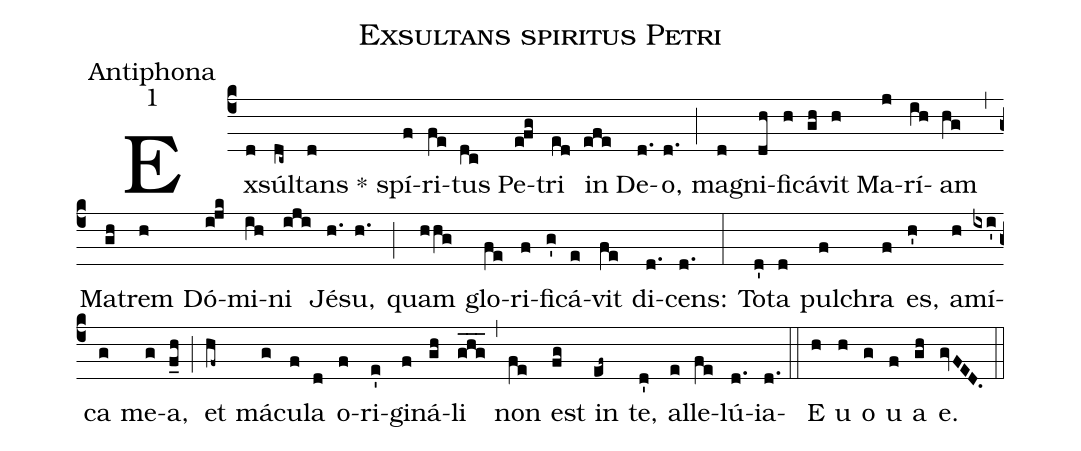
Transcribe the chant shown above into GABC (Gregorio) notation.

name:Exsultans spiritus Petri;
office-part:Antiphona;
mode:1;
%%
(c4) Ex(d)súl(dc~)tans(d) * spí(f)ri(fe)tus(dc) Pe(e!fg)tri(ed) in(efe) De(d.)o,(d.) (;)
mag(d)ni(dh)fi(h)cá(gh)vit(h) Ma(j)rí(ih)am(hg) (,)
Ma(gh)trem(h) Dó(i!jk)mi(ih)ni(iji) Jé(h.)su,(h.) (;)
quam(hhg) glo(fe)ri(f)fi(g')cá(e)vit(fe) di(d.)cens:(d.) (:)
To(d')ta(d) pul(f)chra(f) es,(h') a(h)mí(ixi')ca(g) me(g)a,(f_h) (;)
et(hf~) má(g)cu(f)la(d) o(f)ri(e')gi(f)ná(gh)li(ghg___) (,)
non(fe) est(fg) in(ef~) te,(d') al(e)le(fe)lú(d.)ia(d.)(::)
E(h) u(h) o(g) u(f) a(gh) e.(gvFED.) (::)
